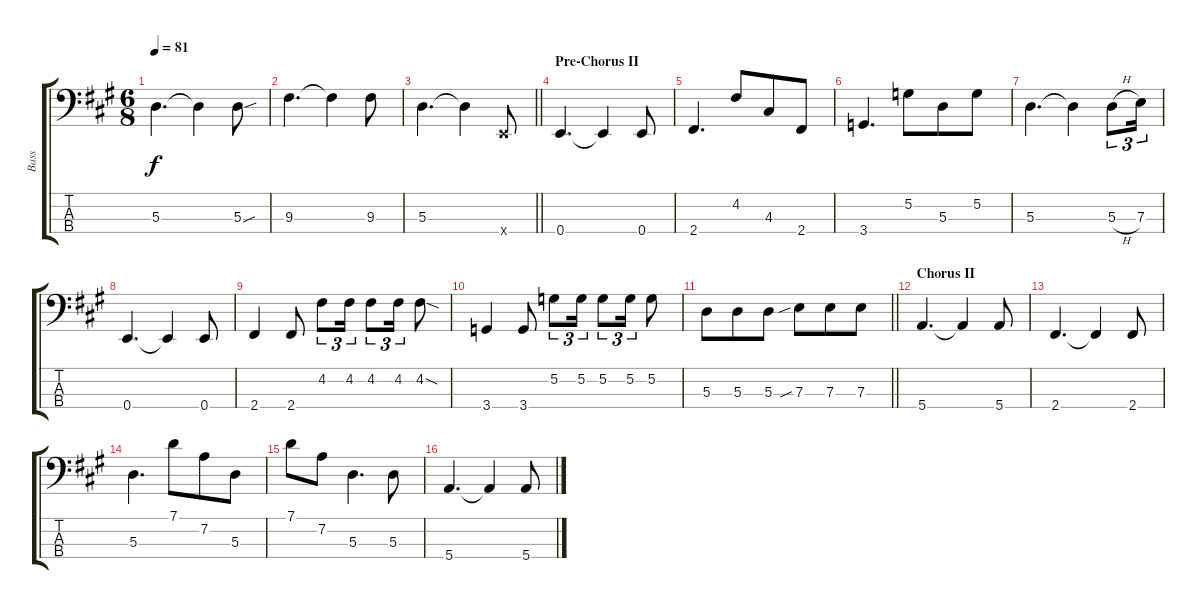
\track ("Bass" "Bass") {instrument electricbassfinger}
\staff {score tabs}
\tuning (G2 D2 A1 E1) {hide}
\ts (6 8)
\tempo 81
\clef f4
\ks a
5.3.4{d dy f} 5.3{t}.4 5.3{sou}.8 |
9.3.4{d} 9.3{t}.4 9.3.8 |
\barLineRight lightlight
5.3.4{d} 5.3{t}.4 0.4{x}.8 |
\section ("" "Pre-Chorus II")
0.4.4{d} 0.4{t}.4 0.4.8 |
2.4.4{d} 4.2.8 4.3.8 2.4.8 |
3.4.4{d} 5.2.8 5.3.8 5.2.8 |
5.3.4{d} 5.3{t}.4 5.3{h}.8{tu (3 2)} 7.3.16{tu (3 2)} |
0.4.4{d} 0.4{t}.4 0.4.8 |
2.4.4 2.4.8 4.2.8{tu (3 2)} 4.2.16{tu (3 2)} 4.2.8{tu (3 2)} 4.2.16{tu (3 2)} 4.2{sod}.8 |
3.4.4 3.4.8 5.2.8{tu (3 2)} 5.2.16{tu (3 2)} 5.2.8{tu (3 2)} 5.2.16{tu (3 2)} 5.2.8 |
\barLineRight lightlight
5.3.8 5.3.8 5.3.8 7.3{sib}.8 7.3.8 7.3.8 |
\section ("" "Chorus II")
5.4.4{d} 5.4{t}.4 5.4.8 |
2.4.4{d} 2.4{t}.4 2.4.8 |
5.3.4{d} 7.1.8 7.2.8 5.3.8 |
7.1.8 7.2.8 5.3.4{d} 5.3.8 |
5.4.4{d} 5.4{t}.4 5.4.8
